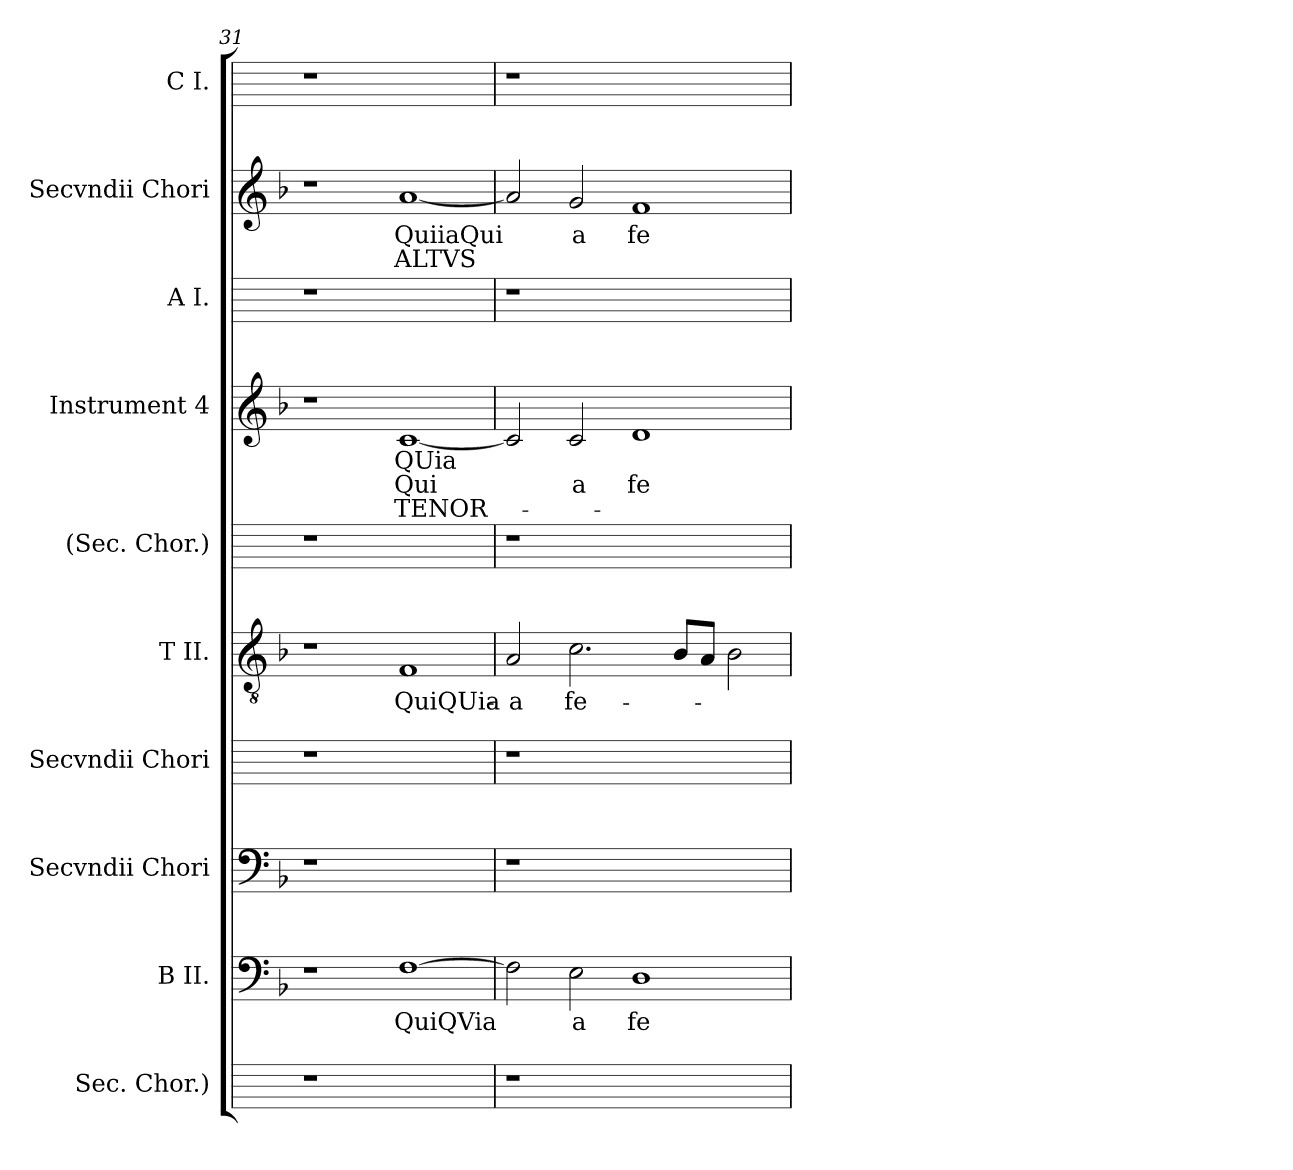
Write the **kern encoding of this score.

**kern	**kern	**text	**kern	**kern	**kern	**text	**kern	**kern	**text	**text	**text	**kern	**kern	**text	**text	**kern
*part10	*part9	*part9	*part8	*part7	*part6	*part6	*part5	*part4	*part4	*part4	*part4	*part3	*part2	*part2	*part2	*part1
*staff10	*staff9	*staff9	*staff8	*staff7	*staff6	*staff6	*staff5	*staff4	*staff4	*staff4	*staff4	*staff3	*staff2	*staff2	*staff2	*staff1
*I"Sec. Chor.)	*I"B II.	*	*I"Secvndii Chori	*I"Secvndii Chori	*I"T II.	*	*I"(Sec. Chor.)	*I"Instrument 4	*	*	*	*I"A I.	*I"Secvndii Chori	*	*	*I"C I.
*I'Ch	*I'B II.	*	*I'Sec. Chor.	*I'Ch	*I'T II.	*	*I'Ch	*	*	*	*	*I'A I.	*I'C II.	*	*	*I'C I.
!!LO:LB:g=z
*	*clefF4	*	*clefF4	*	*clefGv2	*	*	*clefG2	*	*	*	*	*clefG2	*	*	*
*	*k[b-]	*	*k[b-]	*	*k[b-]	*	*	*k[b-]	*	*	*	*	*k[b-]	*	*	*
*	*F:	*	*F:	*	*F:	*	*	*F:	*	*	*	*	*F:	*	*	*
=31	=31	=31	=31	=31	=31	=31	=31	=31	=31	=31	=31	=31	=31	=31	=31	=31
1r	1r	.	1r	1r	1r	.	1r	1r	.	.	.	1r	1r	.	.	1r
!	!	!LO:LY:b	!	!	!	!LO:LY:b:cj	!	!	!LO:LY:b:rj	!LO:LY:b	!LO:LY:b:rj	!	!	!LO:LY:b:rj	!LO:LY:b:rj	!
1ryy	[>1F	QuiQVia	1ryy	1ryy	1F	QuiQUia-	1ryy	[<1c	QUia	Qui	TENOR-	1ryy	[<1a	QuiiaQui	ALTVS	1ryy
=32	=32	=32	=32	=32	=32	=32	=32	=32	=32	=32	=32	=32	=32	=32	=32	=32
!	!	!	!	!	!	!LO:LY:b:cj	!	!	!	!	!	!	!	!	!	!
1r	2F\]	.	1r	1r	2A/	-a	1r	2c/]	.	.	.	1r	2a/]	.	.	1r
!	!	!LO:LY:b:cj	!	!	!	!LO:LY:b:cj	!	!	!	!LO:LY:b:cj	!	!	!	!LO:LY:b:cj	!	!
.	2E\	a	.	.	2.c\	fe-	.	2c/	.	-a	.	.	2g/	a	.	.
!	!	!LO:LY:b:cj	!	!	!	!	!	!	!	!LO:LY:b:cj	!	!	!	!LO:LY:b:cj	!	!
1ryy	1D	fe	1ryy	1ryy	.	.	1ryy	1d	.	fe	.	1ryy	1f	fe	.	1ryy
.	.	.	.	.	8B-/L	.	.	.	.	.	.	.	.	.	.	.
.	.	.	.	.	8A/J	.	.	.	.	.	.	.	.	.	.	.
.	.	.	.	.	2B-\	.	.	.	.	.	.	.	.	.	.	.
=	=	=	=	=	=	=	=	=	=	=	=	=	=	=	=	=
*-	*-	*-	*-	*-	*-	*-	*-	*-	*-	*-	*-	*-	*-	*-	*-	*-
